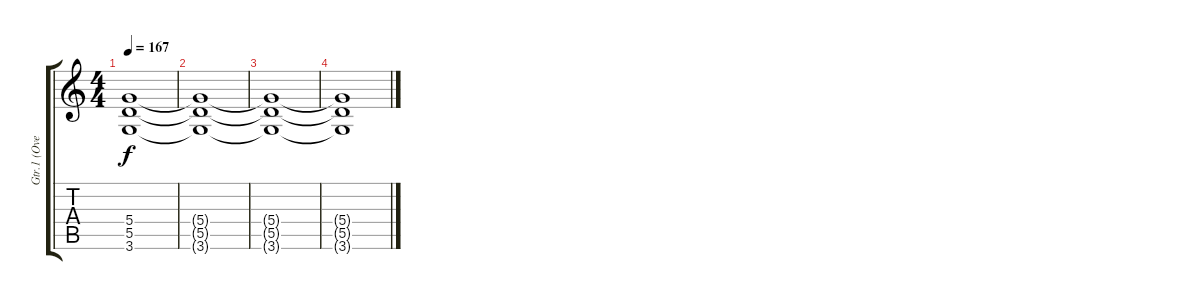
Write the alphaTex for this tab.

\track ("Gtr.1 (Overdriven)" "Gtr.1 (Ove") {instrument overdrivenguitar}
\staff {score tabs}
\tuning (E4 B3 G3 D3 A2 E2) {hide}
\ts (4 4)
\tempo 167
\clef g2
\ks c
(5.4{t} 5.5{t} 3.6{t}).1{dy f} |
(5.4{t} 5.5{t} 3.6{t}).1 |
(5.4{t} 5.5{t} 3.6{t}).1{volume 0} |
(5.4{t} 5.5{t} 3.6{t}).1
